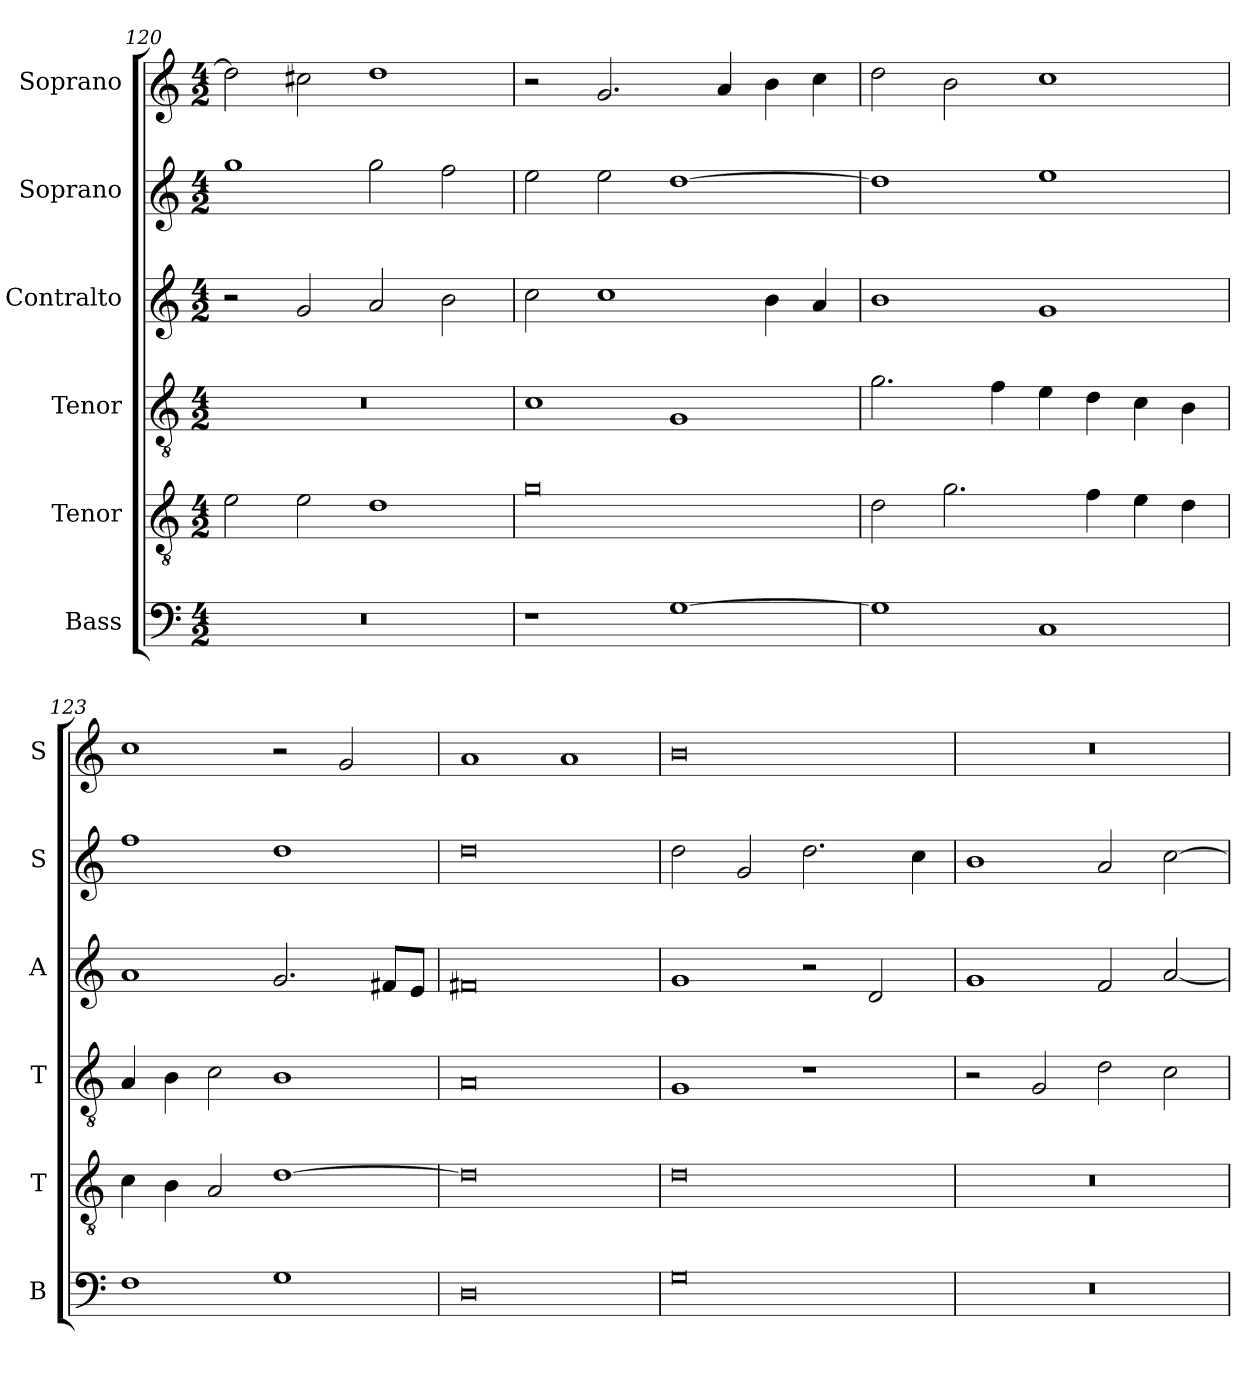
**kern	**kern	**kern	**kern	**kern	**kern
*part6	*part5	*part4	*part3	*part2	*part1
*staff6	*staff5	*staff4	*staff3	*staff2	*staff1
*I"Bass	*I"Tenor	*I"Tenor	*I"Contralto	*I"Soprano	*I"Soprano
*I'B	*I'T	*I'T	*I'A	*I'S	*I'S
*clefF4	*clefGv2	*clefGv2	*clefG2	*clefG2	*clefG2
*k[]	*k[]	*k[]	*k[]	*k[]	*k[]
*C:ion	*C:ion	*C:ion	*C:ion	*C:ion	*C:ion
*M4/2	*M4/2	*M4/2	*M4/2	*M4/2	*M4/2
=120	=120	=120	=120	=120	=120
0r	2e	0r	2r	1gg	2dd]
.	2e	.	2g	.	2cc#X
.	1d	.	2a	2gg	1dd
.	.	.	2b	2ff	.
=121	=121	=121	=121	=121	=121
1r	0g	1c	2cc	2ee	2r
.	.	.	1cc	2ee	2.g
[1G	.	1G	.	[1dd	.
.	.	.	.	.	4a
.	.	.	4b	.	4b
.	.	.	4a	.	4cc
=122	=122	=122	=122	=122	=122
1G]	2d	2.g	1b	1dd]	2dd
.	2.g	.	.	.	2b
.	.	4f	.	.	.
1C	.	4e	1g	1ee	1cc
.	4f	4d	.	.	.
.	4e	4c	.	.	.
.	4d	4B	.	.	.
=123	=123	=123	=123	=123	=123
1F	4c	4A	1a	1ff	1cc
.	4B	4B	.	.	.
.	2A	2c	.	.	.
1G	[1d	1B	2.g	1dd	2r
.	.	.	.	.	2g
.	.	.	8f#X/L	.	.
.	.	.	8e/J	.	.
=124	=124	=124	=124	=124	=124
0D	0d]	0A	0f#X	0dd	1a
.	.	.	.	.	1a
=125	=125	=125	=125	=125	=125
0G	0d	1G	1g	2dd	0b
.	.	.	.	2g	.
.	.	1r	2r	2.dd	.
.	.	.	2d	.	.
.	.	.	.	4cc	.
=126	=126	=126	=126	=126	=126
0r	0r	2r	1g	1b	0r
.	.	2G	.	.	.
.	.	2d	2f	2a	.
.	.	2c	[2a	[2cc	.
=	=	=	=	=	=
*-	*-	*-	*-	*-	*-
